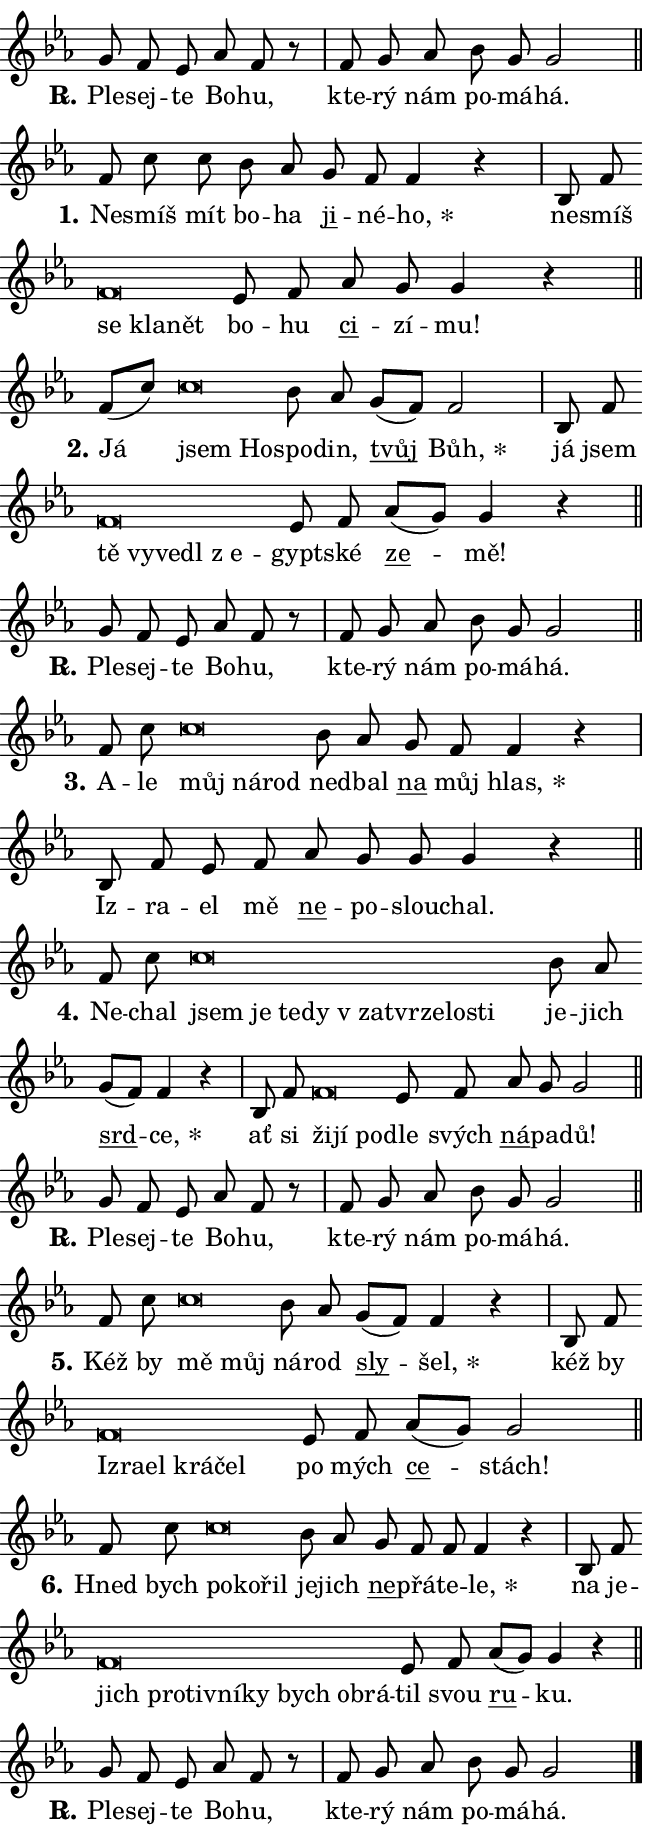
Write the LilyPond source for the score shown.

\version "2.24.0"
\header { tagline = "" }
\paper {
  indent = 0\cm
  top-margin = 0\cm
  right-margin = 0.13\cm % to fit lyric hyphens
  bottom-margin = 0\cm
  left-margin = 0\cm
  paper-width = 11\cm
  page-breaking = #ly:one-page-breaking
  system-system-spacing.basic-distance = #11
  score-system-spacing.basic-distance = #11
  ragged-last = ##f
}


%% Author: Thomas Morley
%% https://lists.gnu.org/archive/html/lilypond-user/2020-05/msg00002.html
#(define (line-position grob)
"Returns position of @var[grob} in current system:
   @code{'start}, if at first time-step
   @code{'end}, if at last time-step
   @code{'middle} otherwise
"
  (let* ((col (ly:item-get-column grob))
         (ln (ly:grob-object col 'left-neighbor))
         (rn (ly:grob-object col 'right-neighbor))
         (col-to-check-left (if (ly:grob? ln) ln col))
         (col-to-check-right (if (ly:grob? rn) rn col))
         (break-dir-left
           (and
             (ly:grob-property col-to-check-left 'non-musical #f)
             (ly:item-break-dir col-to-check-left)))
         (break-dir-right
           (and
             (ly:grob-property col-to-check-right 'non-musical #f)
             (ly:item-break-dir col-to-check-right))))
        (cond ((eqv? 1 break-dir-left) 'start)
              ((eqv? -1 break-dir-right) 'end)
              (else 'middle))))

#(define (tranparent-at-line-position vctor)
  (lambda (grob)
  "Relying on @code{line-position} select the relevant enry from @var{vctor}.
Used to determine transparency,"
    (case (line-position grob)
      ((end) (not (vector-ref vctor 0)))
      ((middle) (not (vector-ref vctor 1)))
      ((start) (not (vector-ref vctor 2))))))

noteHeadBreakVisibility =
#(define-music-function (break-visibility)(vector?)
"Makes @code{NoteHead}s transparent relying on @var{break-visibility}"
#{
  \override NoteHead.transparent =
    #(tranparent-at-line-position break-visibility)
#})

#(define delete-ledgers-for-transparent-note-heads
  (lambda (grob)
    "Reads whether a @code{NoteHead} is transparent.
If so this @code{NoteHead} is removed from @code{'note-heads} from
@var{grob}, which is supposed to be @code{LedgerLineSpanner}.
As a result ledgers are not printed for this @code{NoteHead}"
    (let* ((nhds-array (ly:grob-object grob 'note-heads))
           (nhds-list
             (if (ly:grob-array? nhds-array)
                 (ly:grob-array->list nhds-array)
                 '()))
           ;; Relies on the transparent-property being done before
           ;; Staff.LedgerLineSpanner.after-line-breaking is executed.
           ;; This is fragile ...
           (to-keep
             (remove
               (lambda (nhd)
                 (ly:grob-property nhd 'transparent #f))
               nhds-list)))
      ;; TODO find a better method to iterate over grob-arrays, similiar
      ;; to filter/remove etc for lists
      ;; For now rebuilt from scratch
      (set! (ly:grob-object grob 'note-heads)  '())
      (for-each
        (lambda (nhd)
          (ly:pointer-group-interface::add-grob grob 'note-heads nhd))
        to-keep))))

squashNotes = {
  \override NoteHead.X-extent = #'(-0.2 . 0.2)
  \override NoteHead.Y-extent = #'(-0.75 . 0)
  \override NoteHead.stencil =
    #(lambda (grob)
       (let ((pos (ly:grob-property grob 'staff-position)))
         (begin
           (if (< pos -7) (display "ERROR: Lower brevis then expected\n") (display ""))
           (if (<= pos -6) ly:text-interface::print ly:note-head::print))))
}
unSquashNotes = {
  \revert NoteHead.X-extent
  \revert NoteHead.Y-extent
  \revert NoteHead.stencil
}

hideNotes = \noteHeadBreakVisibility #begin-of-line-visible
unHideNotes = \noteHeadBreakVisibility #all-visible

% work-around for resetting accidentals
% https://lilypond.org/doc/v2.23/Documentation/notation/displaying-rhythms#unmetered-music
cadenzaMeasure = {
  \cadenzaOff
  \partial 1024 s1024
  \cadenzaOn
}

#(define-markup-command (accent layout props text) (markup?)
  "Underline accented syllable"
  (interpret-markup layout props
    #{\markup \override #'(offset . 4.3) \underline { #text }#}))

responsum = \markup \concat {
  "R" \hspace #-1.05 \path #0.1 #'((moveto 0 0.07) (lineto 0.9 0.8)) \hspace #0.05 "."
}

spaceSize = #0.6828661417322834 % exact space size for TeX Gyre Schola

\layout {
  \context {
    \Staff
    \remove "Time_signature_engraver"
    \override LedgerLineSpanner.after-line-breaking = #delete-ledgers-for-transparent-note-heads
  }
  \context {
    \Lyrics {
      \override LyricSpace.minimum-distance = \spaceSize
      \override LyricText.font-name = #"TeX Gyre Schola"
      \override LyricText.font-size = 1
      \override StanzaNumber.font-name = #"TeX Gyre Schola Bold"
      \override StanzaNumber.font-size = 1
    }
  }
  \context {
    \Score 
    \override NoteHead.text =
      #(lambda (grob) 
        (let ((pos (ly:grob-property grob 'staff-position)))
          #{\markup {
            \combine
              \halign #-0.55 \raise #(if (= pos -6) 0 0.5) \override #'(thickness . 2) \draw-line #'(3.2 . 0)
              \musicglyph "noteheads.sM1"
          }#}))
  }
}

% magnetic-lyrics.ily
%
%   written by
%     Jean Abou Samra <jean@abou-samra.fr>
%     Werner Lemberg <wl@gnu.org>
%
%   adapted by
%     Jiri Hon <jiri.hon@gmail.com>
%
% Version 2022-Apr-15

% https://www.mail-archive.com/lilypond-user@gnu.org/msg149350.html

#(define (Left_hyphen_pointer_engraver context)
   "Collect syllable-hyphen-syllable occurrences in lyrics and store
them in properties.  This engraver only looks to the left.  For
example, if the lyrics input is @code{foo -- bar}, it does the
following.

@itemize @bullet
@item
Set the @code{text} property of the @code{LyricHyphen} grob between
@q{foo} and @q{bar} to @code{foo}.

@item
Set the @code{left-hyphen} property of the @code{LyricText} grob with
text @q{foo} to the @code{LyricHyphen} grob between @q{foo} and
@q{bar}.
@end itemize

Use this auxiliary engraver in combination with the
@code{lyric-@/text::@/apply-@/magnetic-@/offset!} hook."
   (let ((hyphen #f)
         (text #f))
     (make-engraver
      (acknowledgers
       ((lyric-syllable-interface engraver grob source-engraver)
        (set! text grob)))
      (end-acknowledgers
       ((lyric-hyphen-interface engraver grob source-engraver)
        ;(when (not (grob::has-interface grob 'lyric-space-interface))
          (set! hyphen grob)));)
      ((stop-translation-timestep engraver)
       (when (and text hyphen)
         (ly:grob-set-object! text 'left-hyphen hyphen))
       (set! text #f)
       (set! hyphen #f)))))

#(define (lyric-text::apply-magnetic-offset! grob)
   "If the space between two syllables is less than the value in
property @code{LyricText@/.details@/.squash-threshold}, move the right
syllable to the left so that it gets concatenated with the left
syllable.

Use this function as a hook for
@code{LyricText@/.after-@/line-@/breaking} if the
@code{Left_@/hyphen_@/pointer_@/engraver} is active."
   (let ((hyphen (ly:grob-object grob 'left-hyphen #f)))
     (when hyphen
       (let ((left-text (ly:spanner-bound hyphen LEFT)))
         (when (grob::has-interface left-text 'lyric-syllable-interface)
           (let* ((common (ly:grob-common-refpoint grob left-text X))
                  (this-x-ext (ly:grob-extent grob common X))
                  (left-x-ext
                   (begin
                     ;; Trigger magnetism for left-text.
                     (ly:grob-property left-text 'after-line-breaking)
                     (ly:grob-extent left-text common X)))
                  ;; `delta` is the gap width between two syllables.
                  (delta (- (interval-start this-x-ext)
                            (interval-end left-x-ext)))
                  (details (ly:grob-property grob 'details))
                  (threshold (assoc-get 'squash-threshold details 0.2)))
             (when (< delta threshold)
               (let* (;; We have to manipulate the input text so that
                      ;; ligatures crossing syllable boundaries are not
                      ;; disabled.  For languages based on the Latin
                      ;; script this is essentially a beautification.
                      ;; However, for non-Western scripts it can be a
                      ;; necessity.
                      (lt (ly:grob-property left-text 'text))
                      (rt (ly:grob-property grob 'text))
                      (is-space (grob::has-interface hyphen 'lyric-space-interface))
                      (space (if is-space " " ""))
                      (extra-delta (if is-space spaceSize 0))
                      ;; Append new syllable.
                      (ltrt-space (if (and (string? lt) (string? rt))
                                (string-append lt space rt)
                                (make-concat-markup (list lt space rt))))
                      ;; Right-align `ltrt` to the right side.
                      (ltrt-space-markup (grob-interpret-markup
                               grob
                               (make-translate-markup
                                (cons (interval-length this-x-ext) 0)
                                (make-right-align-markup ltrt-space)))))
                 (begin
                   ;; Don't print `left-text`.
                   (ly:grob-set-property! left-text 'stencil #f)
                   ;; Set text and stencil (which holds all collected
                   ;; syllables so far) and shift it to the left.
                   (ly:grob-set-property! grob 'text ltrt-space)
                   (ly:grob-set-property! grob 'stencil ltrt-space-markup)
                   (ly:grob-translate-axis! grob (- (- delta extra-delta)) X))))))))))


#(define (lyric-hyphen::displace-bounds-first grob)
   ;; Make very sure this callback isn't triggered too early.
   (let ((left (ly:spanner-bound grob LEFT))
         (right (ly:spanner-bound grob RIGHT)))
     (ly:grob-property left 'after-line-breaking)
     (ly:grob-property right 'after-line-breaking)
     (ly:lyric-hyphen::print grob)))

squashThreshold = #0.4

\layout {
  \context {
    \Lyrics
    \consists #Left_hyphen_pointer_engraver
    \override LyricText.after-line-breaking =
      #lyric-text::apply-magnetic-offset!
    \override LyricHyphen.stencil = #lyric-hyphen::displace-bounds-first
    \override LyricText.details.squash-threshold = \squashThreshold
    \override LyricHyphen.minimum-distance = 0
    \override LyricHyphen.minimum-length = \squashThreshold
  }
}

squashText = \override LyricText.details.squash-threshold = 9999
unSquashText = \override LyricText.details.squash-threshold = \squashThreshold

leftText = \override LyricText.self-alignment-X = #LEFT
unLeftText = \revert LyricText.self-alignment-X

starOffset = #(lambda (grob) 
                (let ((x_offset (ly:self-alignment-interface::aligned-on-x-parent grob)))
                  (if (= x_offset 0) 0 (+ x_offset 1.2))))

star = #(define-music-function (syllable)(string?)
"Append star separator at the end of a syllable"
#{
  \once \override LyricText.X-offset = #starOffset
  \lyricmode { \markup {
    #syllable
    \override #'((font-name . "TeX Gyre Schola Bold")) \hspace #0.2 \lower #0.65 \larger "*"
  } }
#})

starAccent = #(define-music-function (syllable)(string?)
"Append star separator at the end of a syllable and make accent"
#{
  \once \override LyricText.X-offset = #starOffset
  \lyricmode { \markup {
    \accent #syllable
    \override #'((font-name . "TeX Gyre Schola Bold")) \hspace #0.2 \lower #0.65 \larger "*"
  } }
#})

breath = #(define-music-function (syllable)(string?)
"Append breathing indicator at the end of a syllable"
#{
  \lyricmode { \markup { #syllable "+" } }
#})

optionalBreath = #(define-music-function (syllable)(string?)
"Append optional breathing indicator at the end of a syllable"
#{
  \lyricmode { \markup { #syllable "(+)" } }
#})


\score {
    <<
        \new Voice = "melody" { \cadenzaOn \key es \major \relative { g'8 f es as f r \cadenzaMeasure \bar "|" f g as \bar "" bes g g2 \cadenzaMeasure \bar "||" \break } }
        \new Lyrics \lyricsto "melody" { \lyricmode { \set stanza = \responsum
Ple -- sej -- te Bo -- hu, kte -- rý nám po -- má -- há. } }
    >>
    \layout {}
}

\score {
    <<
        \new Voice = "melody" { \cadenzaOn \key es \major \relative { f'8 c' \bar "" c bes8 as \bar "" g f f4 r \cadenzaMeasure \bar "|" bes,8 f' \bar "" \squashNotes f\breve*1/16 \hideNotes \breve*1/16 \breve*1/16 \bar "" \unHideNotes \unSquashNotes es8 f \bar "" as g g4 r \cadenzaMeasure \bar "||" \break } }
        \new Lyrics \lyricsto "melody" { \lyricmode { \set stanza = "1."
Ne -- smíš mít bo -- ha \markup \accent ji -- né -- \star ho, ne -- smíš \leftText se \squashText kla -- nět \unLeftText \unSquashText bo -- hu \markup \accent ci -- zí -- mu! } }
    >>
    \layout {}
}

\score {
    <<
        \new Voice = "melody" { \cadenzaOn \key es \major \relative { f'8[( c')] \bar "" \squashNotes c\breve*1/16 \hideNotes \breve*1/16 \bar "" \unHideNotes \unSquashNotes bes8 as \bar "" g[( f)] f2 \cadenzaMeasure \bar "|" bes,8 f' \bar "" \squashNotes f\breve*1/16 \hideNotes \breve*1/16 \bar "" \breve*1/16 \bar "" \breve*1/16 \breve*1/16 \bar "" \unHideNotes \unSquashNotes es8 f \bar "" as[( g)] g4 r \cadenzaMeasure \bar "||" \break } }
        \new Lyrics \lyricsto "melody" { \lyricmode { \set stanza = "2."
Já \leftText jsem \squashText Ho -- \unLeftText \unSquashText spo -- din, \markup \accent tvůj \star Bůh, já jsem \leftText tě \squashText vy -- ve -- dl "z e" -- \unLeftText \unSquashText gypt -- ské \markup \accent ze -- mě! } }
    >>
    \layout {}
}

\score {
    <<
        \new Voice = "melody" { \cadenzaOn \key es \major \relative { g'8 f es as f r \cadenzaMeasure \bar "|" f g as \bar "" bes g g2 \cadenzaMeasure \bar "||" \break } }
        \new Lyrics \lyricsto "melody" { \lyricmode { \set stanza = \responsum
Ple -- sej -- te Bo -- hu, kte -- rý nám po -- má -- há. } }
    >>
    \layout {}
}

\score {
    <<
        \new Voice = "melody" { \cadenzaOn \key es \major \relative { f'8 c' \bar "" \squashNotes c\breve*1/16 \hideNotes \breve*1/16 \breve*1/16 \bar "" \unHideNotes \unSquashNotes bes8 as \bar "" g f f4 r \cadenzaMeasure \bar "|" bes,8 f'8 es8 f \bar "" as g g g4 r \cadenzaMeasure \bar "||" \break } }
        \new Lyrics \lyricsto "melody" { \lyricmode { \set stanza = "3."
A -- le \leftText můj \squashText ná -- rod \unLeftText \unSquashText ne -- dbal \markup \accent na můj \star hlas, Iz -- ra -- el mě \markup \accent ne -- po -- slou -- chal. } }
    >>
    \layout {}
}

\score {
    <<
        \new Voice = "melody" { \cadenzaOn \key es \major \relative { f'8 c' \bar "" \squashNotes c\breve*1/16 \hideNotes \breve*1/16 \bar "" \breve*1/16 \bar "" \breve*1/16 \bar "" \breve*1/16 \bar "" \breve*1/16 \bar "" \breve*1/16 \bar "" \breve*1/16 \breve*1/16 \bar "" \unHideNotes \unSquashNotes bes8 as \bar "" g[( f)] f4 r \cadenzaMeasure \bar "|" bes,8 f' \bar "" \squashNotes f\breve*1/16 \hideNotes \breve*1/16 \breve*1/16 \bar "" \unHideNotes \unSquashNotes es8 f \bar "" as g g2 \cadenzaMeasure \bar "||" \break } }
        \new Lyrics \lyricsto "melody" { \lyricmode { \set stanza = "4."
Ne -- chal \leftText jsem \squashText je te -- dy "v za" -- tvr -- ze -- lo -- sti \unLeftText \unSquashText je -- jich \markup \accent srd -- \star ce, ať si \leftText ži -- \squashText jí po -- \unLeftText \unSquashText dle svých \markup \accent ná -- pa -- dů! } }
    >>
    \layout {}
}

\score {
    <<
        \new Voice = "melody" { \cadenzaOn \key es \major \relative { g'8 f es as f r \cadenzaMeasure \bar "|" f g as \bar "" bes g g2 \cadenzaMeasure \bar "||" \break } }
        \new Lyrics \lyricsto "melody" { \lyricmode { \set stanza = \responsum
Ple -- sej -- te Bo -- hu, kte -- rý nám po -- má -- há. } }
    >>
    \layout {}
}

\score {
    <<
        \new Voice = "melody" { \cadenzaOn \key es \major \relative { f'8 c' \bar "" \squashNotes c\breve*1/16 \hideNotes \breve*1/16 \bar "" \unHideNotes \unSquashNotes bes8 as \bar "" g[( f)] f4 r \cadenzaMeasure \bar "|" bes,8 f' \bar "" \squashNotes f\breve*1/16 \hideNotes \breve*1/16 \bar "" \breve*1/16 \bar "" \breve*1/16 \breve*1/16 \bar "" \unHideNotes \unSquashNotes es8 f \bar "" as[( g)] g2 \cadenzaMeasure \bar "||" \break } }
        \new Lyrics \lyricsto "melody" { \lyricmode { \set stanza = "5."
Kéž by \leftText mě \squashText můj \unLeftText \unSquashText ná -- rod \markup \accent sly -- \star šel, kéž by \leftText Iz -- \squashText ra -- el krá -- čel \unLeftText \unSquashText po mých \markup \accent ce -- stách! } }
    >>
    \layout {}
}

\score {
    <<
        \new Voice = "melody" { \cadenzaOn \key es \major \relative { f'8 c' \bar "" \squashNotes c\breve*1/16 \hideNotes \breve*1/16 \breve*1/16 \bar "" \unHideNotes \unSquashNotes bes8 as \bar "" g f f f4 r \cadenzaMeasure \bar "|" bes,8 f' \bar "" \squashNotes f\breve*1/16 \hideNotes \breve*1/16 \bar "" \breve*1/16 \bar "" \breve*1/16 \bar "" \breve*1/16 \bar "" \breve*1/16 \bar "" \breve*1/16 \breve*1/16 \bar "" \unHideNotes \unSquashNotes es8 f \bar "" as[( g)] g4 r \cadenzaMeasure \bar "||" \break } }
        \new Lyrics \lyricsto "melody" { \lyricmode { \set stanza = "6."
Hned bych \leftText po -- \squashText ko -- řil \unLeftText \unSquashText je -- jich \markup \accent ne -- přá -- te -- \star le, na je -- \leftText jich \squashText pro -- tiv -- ní -- ky bych ob -- rá -- \unLeftText \unSquashText til svou \markup \accent ru -- ku. } }
    >>
    \layout {}
}

\score {
    <<
        \new Voice = "melody" { \cadenzaOn \key es \major \relative { g'8 f es as f r \cadenzaMeasure \bar "|" f g as \bar "" bes g g2 \cadenzaMeasure \bar "||" \break } \bar "|." }
        \new Lyrics \lyricsto "melody" { \lyricmode { \set stanza = \responsum
Ple -- sej -- te Bo -- hu, kte -- rý nám po -- má -- há. } }
    >>
    \layout {}
}
